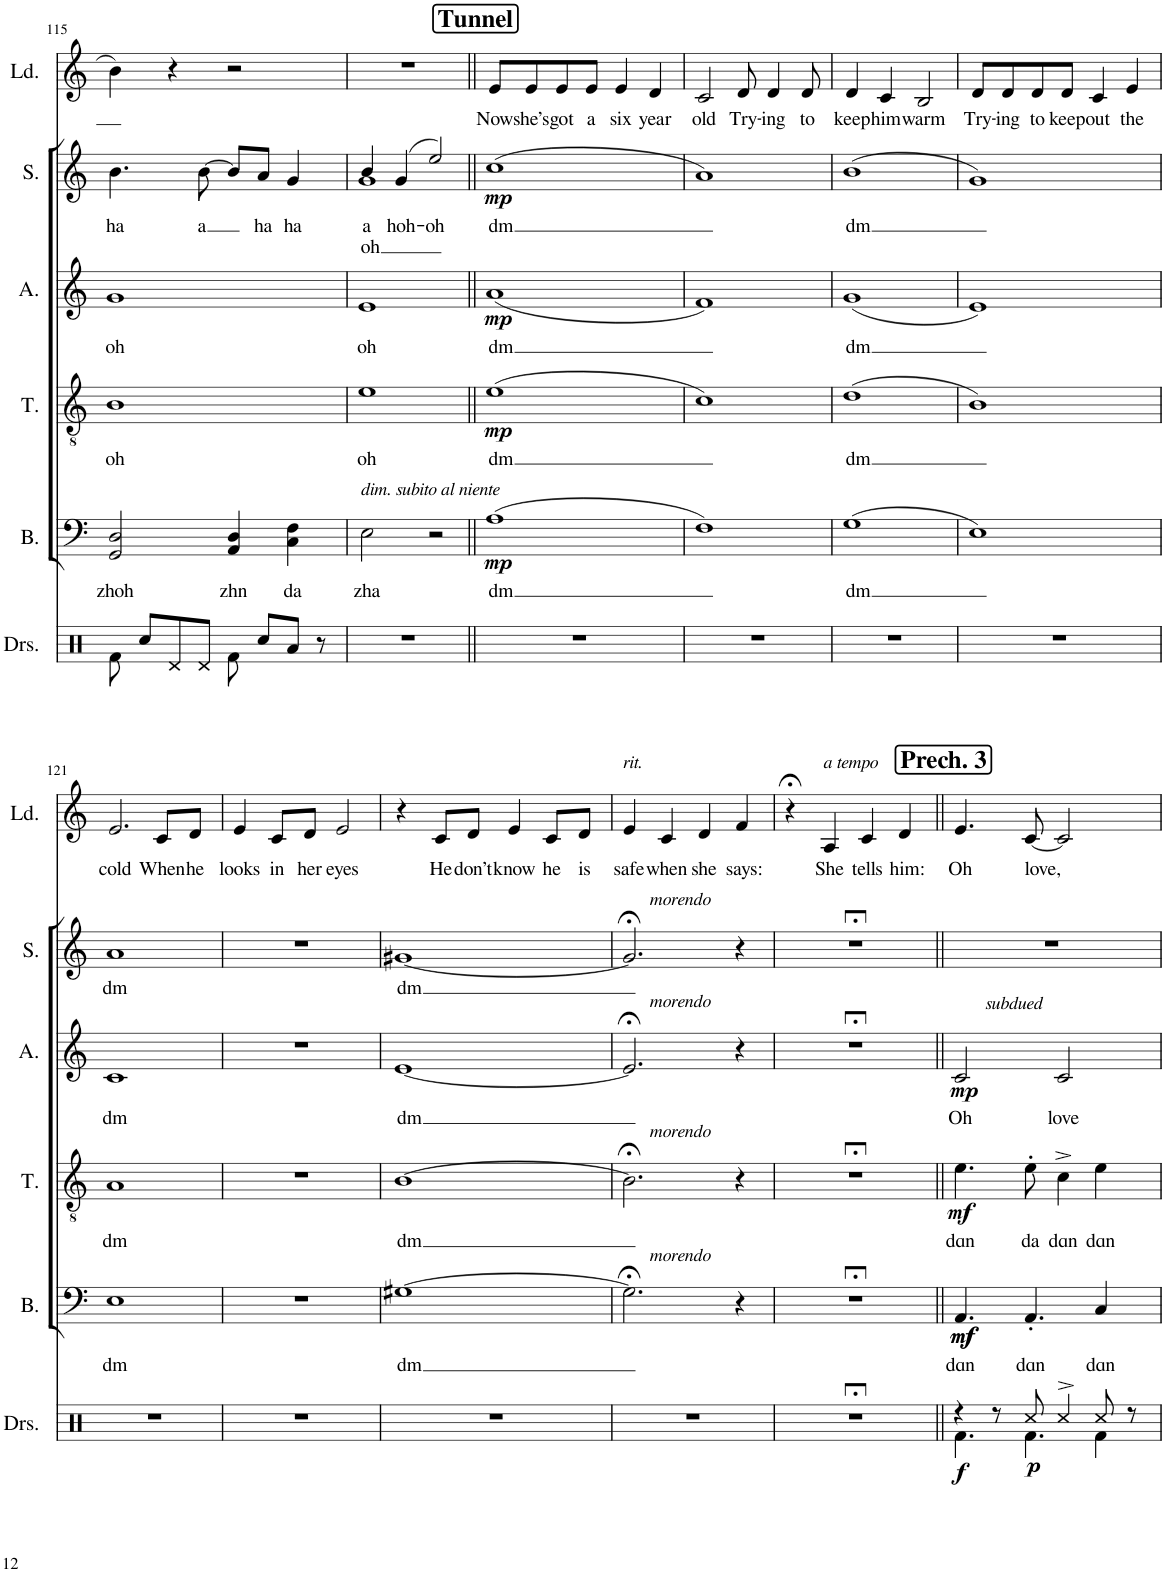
**kern	**dynam	**kern	**text	**dynam	**kern	**text	**dynam	**kern	**text	**dynam	**kern	**text	**text	**dynam	**kern	**text
*part6	*part6	*part5	*part5	*part5	*part4	*part4	*part4	*part3	*part3	*part3	*part2	*part2	*part2	*part2	*part1	*part1
*staff6	*staff6	*staff5	*staff5	*staff5	*staff4	*staff4	*staff4	*staff3	*staff3	*staff3	*staff2	*staff2	*staff2	*staff2	*staff1	*staff1
*I"Drumset	*	*I"Bass	*	*	*I"Tenor	*	*	*I"Alto	*	*	*I"Soprano	*	*	*	*I"Lead	*
*I'Drs.	*	*I'B.	*	*	*I'T.	*	*	*I'A.	*	*	*I'S.	*	*	*	*I'Ld.	*
!!LO:PB:g=z
*clefX	*	*clefF4	*	*	*clefGv2	*	*	*clefG2	*	*	*clefG2	*	*	*	*clefG2	*
*k[]	*	*k[]	*	*	*k[]	*	*	*k[]	*	*	*k[]	*	*	*	*k[]	*
*M2/2	*	*M2/2	*	*	*M2/2	*	*	*M2/2	*	*	*M2/2	*	*	*	*M2/2	*
*met(c|)	*	*met(c|)	*	*	*met(c|)	*	*	*met(c|)	*	*	*met(c|)	*	*	*	*met(c|)	*
=115	=115	=115	=115	=115	=115	=115	=115	=115	=115	=115	=115	=115	=115	=115	=115	=115
!	!	!	!LO:LY:b	!	!	!LO:LY:b	!	!	!LO:LY:b	!	!	!LO:LY:b	!	!	!	!
8Rf\	.	2GG/ 2D/	zhoh	.	1B	oh	.	1g	oh	.	4.b\	ha	.	.	4b\	.
8Rcc/L	.	.	.	.	.	.	.	.	.	.	.	.	.	.	.	.
8Rd/	.	.	.	.	.	.	.	.	.	.	.	.	.	.	4r	.
!	!	!	!	!	!	!	!	!	!	!	!	!LO:LY:b	!	!	!	!
8Rd/J	.	.	.	.	.	.	.	.	.	.	[8b\	a	.	.	.	.
!	!	!	!LO:LY:b	!	!	!	!	!	!	!	!	!	!	!	!	!
8Rf\	.	4AA/ 4D/	zhn	.	.	.	.	.	.	.	8b/L]	.	.	.	2r	.
!	!	!	!	!	!	!	!	!	!	!	!	!LO:LY:b	!	!	!	!
8Rcc/L	.	.	.	.	.	.	.	.	.	.	8a/J	ha	.	.	.	.
!	!	!	!LO:LY:b	!	!	!	!	!	!	!	!	!LO:LY:b	!	!	!	!
8Ra/J	.	4C\ 4F\	da	.	.	.	.	.	.	.	4g/	ha	.	.	.	.
8r	.	.	.	.	.	.	.	.	.	.	.	.	.	.	.	.
=116	=116	=116	=116	=116	=116	=116	=116	=116	=116	=116	=116	=116	=116	=116	=116	=116
!	!	!LO:TX:a:i:t=dim. subito al niente	!	!	!	!	!	!	!	!	!	!	!	!	!	!
!	!	!	!LO:LY:b	!	!	!LO:LY:b	!	!	!LO:LY:b	!	!	!LO:LY:b	!LO:LY:b	!	!	!
*	*	*	*	*	*	*	*	*	*	*	*^	*	*	*	*	*
1r	.	2E\	zha	.	1e	oh	.	1e	oh	.	4b/	1g	a	oh	.	1r	.
!	!	!	!	!	!	!	!	!	!	!	!	!	!LO:LY:b	!	!	!	!
.	.	.	.	.	.	.	.	.	.	.	(4g/	.	hoh-	.	.	.	.
!	!	!	!	!	!	!	!	!	!	!	!	!	!LO:LY:b	!	!	!	!
.	.	2r	.	.	.	.	.	.	.	.	2ee/)	.	-oh	.	.	.	.
*	*	*	*	*	*	*	*	*	*	*	*v	*v	*	*	*	*	*
!!LO:REH:place=s1:a:B:cj:fs=14:t=Tunnel
=117||	=117||	=117||	=117||	=117||	=117||	=117||	=117||	=117||	=117||	=117||	=117||	=117||	=117||	=117||	=117||	=117||
!	!	!	!LO:LY:b	!LO:DY:b	!	!LO:LY:b	!LO:DY:b	!	!LO:LY:b	!LO:DY:b	!	!LO:LY:b	!	!LO:DY:b	!	!LO:LY:b
1r	.	(1A	dm	mp	(1e	dm	mp	(1a	dm	mp	(1cc	dm	.	mp	8e/L	Now
!	!	!	!	!	!	!	!	!	!	!	!	!	!	!	!	!LO:LY:b
.	.	.	.	.	.	.	.	.	.	.	.	.	.	.	8e/	she’s
!	!	!	!	!	!	!	!	!	!	!	!	!	!	!	!	!LO:LY:b
.	.	.	.	.	.	.	.	.	.	.	.	.	.	.	8e/	got
!	!	!	!	!	!	!	!	!	!	!	!	!	!	!	!	!LO:LY:b
.	.	.	.	.	.	.	.	.	.	.	.	.	.	.	8e/J	a
!	!	!	!	!	!	!	!	!	!	!	!	!	!	!	!	!LO:LY:b
.	.	.	.	.	.	.	.	.	.	.	.	.	.	.	4e/	six
!	!	!	!	!	!	!	!	!	!	!	!	!	!	!	!	!LO:LY:b
.	.	.	.	.	.	.	.	.	.	.	.	.	.	.	4d/	year
=118	=118	=118	=118	=118	=118	=118	=118	=118	=118	=118	=118	=118	=118	=118	=118	=118
!	!	!	!	!	!	!	!	!	!	!	!	!	!	!	!	!LO:LY:b
1r	.	1F)	.	.	1c)	.	.	1f)	.	.	1a)	.	.	.	2c/	old
!	!	!	!	!	!	!	!	!	!	!	!	!	!	!	!	!LO:LY:b
.	.	.	.	.	.	.	.	.	.	.	.	.	.	.	8d/	Try-
!	!	!	!	!	!	!	!	!	!	!	!	!	!	!	!	!LO:LY:b
.	.	.	.	.	.	.	.	.	.	.	.	.	.	.	4d/	-ing
!	!	!	!	!	!	!	!	!	!	!	!	!	!	!	!	!LO:LY:b
.	.	.	.	.	.	.	.	.	.	.	.	.	.	.	8d/	to
=119	=119	=119	=119	=119	=119	=119	=119	=119	=119	=119	=119	=119	=119	=119	=119	=119
!	!	!	!LO:LY:b	!	!	!LO:LY:b	!	!	!LO:LY:b	!	!	!LO:LY:b	!	!	!	!LO:LY:b
1r	.	(1G	dm	.	(1d	dm	.	(1g	dm	.	(1b	dm	.	.	4d/	keep
!	!	!	!	!	!	!	!	!	!	!	!	!	!	!	!	!LO:LY:b
.	.	.	.	.	.	.	.	.	.	.	.	.	.	.	4c/	him
!	!	!	!	!	!	!	!	!	!	!	!	!	!	!	!	!LO:LY:b
.	.	.	.	.	.	.	.	.	.	.	.	.	.	.	2B/	warm
=120	=120	=120	=120	=120	=120	=120	=120	=120	=120	=120	=120	=120	=120	=120	=120	=120
!	!	!	!	!	!	!	!	!	!	!	!	!	!	!	!	!LO:LY:b
1r	.	1E)	.	.	1B)	.	.	1e)	.	.	1g)	.	.	.	8d/L	Try-
!	!	!	!	!	!	!	!	!	!	!	!	!	!	!	!	!LO:LY:b
.	.	.	.	.	.	.	.	.	.	.	.	.	.	.	8d/	-ing
!	!	!	!	!	!	!	!	!	!	!	!	!	!	!	!	!LO:LY:b
.	.	.	.	.	.	.	.	.	.	.	.	.	.	.	8d/	to
!	!	!	!	!	!	!	!	!	!	!	!	!	!	!	!	!LO:LY:b
.	.	.	.	.	.	.	.	.	.	.	.	.	.	.	8d/J	keep
!	!	!	!	!	!	!	!	!	!	!	!	!	!	!	!	!LO:LY:b
.	.	.	.	.	.	.	.	.	.	.	.	.	.	.	4c/	out
!	!	!	!	!	!	!	!	!	!	!	!	!	!	!	!	!LO:LY:b
.	.	.	.	.	.	.	.	.	.	.	.	.	.	.	4e/	the
!!LO:LB:g=z
=121	=121	=121	=121	=121	=121	=121	=121	=121	=121	=121	=121	=121	=121	=121	=121	=121
!	!	!	!LO:LY:b	!	!	!LO:LY:b	!	!	!LO:LY:b	!	!	!LO:LY:b	!	!	!	!LO:LY:b
1r	.	1E	dm	.	1A	dm	.	1c	dm	.	1a	dm	.	.	2.e/	cold
!	!	!	!	!	!	!	!	!	!	!	!	!	!	!	!	!LO:LY:b
.	.	.	.	.	.	.	.	.	.	.	.	.	.	.	8c/L	When
!	!	!	!	!	!	!	!	!	!	!	!	!	!	!	!	!LO:LY:b
.	.	.	.	.	.	.	.	.	.	.	.	.	.	.	8d/J	he
=122	=122	=122	=122	=122	=122	=122	=122	=122	=122	=122	=122	=122	=122	=122	=122	=122
!	!	!	!	!	!	!	!	!	!	!	!	!	!	!	!	!LO:LY:b
1r	.	1r	.	.	1r	.	.	1r	.	.	1r	.	.	.	4e/	looks
!	!	!	!	!	!	!	!	!	!	!	!	!	!	!	!	!LO:LY:b
.	.	.	.	.	.	.	.	.	.	.	.	.	.	.	8c/L	in
!	!	!	!	!	!	!	!	!	!	!	!	!	!	!	!	!LO:LY:b
.	.	.	.	.	.	.	.	.	.	.	.	.	.	.	8d/J	her
!	!	!	!	!	!	!	!	!	!	!	!	!	!	!	!	!LO:LY:b
.	.	.	.	.	.	.	.	.	.	.	.	.	.	.	2e/	eyes
=123	=123	=123	=123	=123	=123	=123	=123	=123	=123	=123	=123	=123	=123	=123	=123	=123
!	!	!	!LO:LY:b	!	!	!LO:LY:b	!	!	!LO:LY:b	!	!	!LO:LY:b	!	!	!	!
1r	.	[1G#X	dm	.	[1B	dm	.	[1e	dm	.	[1g#X	dm	.	.	4r	.
!	!	!	!	!	!	!	!	!	!	!	!	!	!	!	!	!LO:LY:b
.	.	.	.	.	.	.	.	.	.	.	.	.	.	.	8c/L	He
!	!	!	!	!	!	!	!	!	!	!	!	!	!	!	!	!LO:LY:b
.	.	.	.	.	.	.	.	.	.	.	.	.	.	.	8d/J	don’t
!	!	!	!	!	!	!	!	!	!	!	!	!	!	!	!	!LO:LY:b
.	.	.	.	.	.	.	.	.	.	.	.	.	.	.	4e/	know
!	!	!	!	!	!	!	!	!	!	!	!	!	!	!	!	!LO:LY:b
.	.	.	.	.	.	.	.	.	.	.	.	.	.	.	8c/L	he
!	!	!	!	!	!	!	!	!	!	!	!	!	!	!	!	!LO:LY:b
.	.	.	.	.	.	.	.	.	.	.	.	.	.	.	8d/J	is
=124	=124	=124	=124	=124	=124	=124	=124	=124	=124	=124	=124	=124	=124	=124	=124	=124
!	!	!	!	!	!	!	!	!	!	!	!	!	!	!	!LO:TX:a:i:t=rit.	!
!	!	!	!	!	!	!	!	!	!	!	!LO:TX:a:i:t=morendo	!	!	!	!	!
!	!	!	!	!	!	!	!	!LO:TX:a:i:t=morendo	!	!	!	!	!	!	!	!
!	!	!	!	!	!LO:TX:a:i:t=morendo	!	!	!	!	!	!	!	!	!	!	!
!	!	!LO:TX:a:i:t=morendo	!	!	!	!	!	!	!	!	!	!	!	!	!	!
!	!	!	!	!	!	!	!	!	!	!	!	!	!	!	!	!LO:LY:b
1r	.	2.G#;<\]	.	.	2.B;<\]	.	.	2.e;</]	.	.	2.g#;</]	.	.	.	4e/	safe
!	!	!	!	!	!	!	!	!	!	!	!	!	!	!	!	!LO:LY:b
.	.	.	.	.	.	.	.	.	.	.	.	.	.	.	4c/	when
!	!	!	!	!	!	!	!	!	!	!	!	!	!	!	!	!LO:LY:b
.	.	.	.	.	.	.	.	.	.	.	.	.	.	.	4d/	she
!	!	!	!	!	!	!	!	!	!	!	!	!	!	!	!	!LO:LY:b
.	.	4r	.	.	4r	.	.	4r	.	.	4r	.	.	.	4f/	says:
=125	=125	=125	=125	=125	=125	=125	=125	=125	=125	=125	=125	=125	=125	=125	=125	=125
1r;<	.	1r;<	.	.	1r;<	.	.	1r;<	.	.	1r;<	.	.	.	4r;<	.
!	!	!	!	!	!	!	!	!	!	!	!	!	!	!	!LO:TX:a:i:t=a tempo	!
!	!	!	!	!	!	!	!	!	!	!	!	!	!	!	!	!LO:LY:b
.	.	.	.	.	.	.	.	.	.	.	.	.	.	.	4A/	She
!	!	!	!	!	!	!	!	!	!	!	!	!	!	!	!	!LO:LY:b
.	.	.	.	.	.	.	.	.	.	.	.	.	.	.	4c/	tells
!	!	!	!	!	!	!	!	!	!	!	!	!	!	!	!	!LO:LY:b
.	.	.	.	.	.	.	.	.	.	.	.	.	.	.	4d/	him:
!!LO:REH:place=s1:a:B:cj:fs=14:t=Prech. 3
=126||	=126||	=126||	=126||	=126||	=126||	=126||	=126||	=126||	=126||	=126||	=126||	=126||	=126||	=126||	=126||	=126||
*^	*	*	*	*	*	*	*	*	*	*	*	*	*	*	*	*
!	!	!	!	!	!	!	!	!	!LO:TX:a:i:t=subdued	!	!	!	!	!	!	!	!
!	!	!LO:DY:b	!	!LO:LY:b	!LO:DY:b	!	!LO:LY:b	!	!	!LO:LY:b	!	!	!	!	!	!	!LO:LY:b
!	!	!	!	!	!LO:DY:n=1:b	!	!	!LO:DY:b	!	!	!LO:DY:b	!	!	!	!	!	!
4r	4.Rf\	f	4.AA/	dɑn	mf mf	4.e\	dɑn	mf	2c/	Oh	mp	1r	.	.	.	4.e/	Oh
8r	.	.	.	.	.	.	.	.	.	.	.	.	.	.	.	.	.
!	!	!LO:DY:b	!	!LO:LY:b	!	!	!LO:LY:b	!	!	!	!	!	!	!	!	!	!LO:LY:b
8Rcc/	4.Rf\	p	4.AA'/	dɑn	.	8e'\	da	.	.	.	.	.	.	.	.	[8c/	love,
!	!	!	!	!	!	!	!LO:LY:b	!	!	!LO:LY:b	!	!	!	!	!	!	!
4Rcc^/	.	.	.	.	.	4c^\	dɑn	.	2c/	love	.	.	.	.	.	2c/]	.
!	!	!	!	!LO:LY:b	!	!	!LO:LY:b	!	!	!	!	!	!	!	!	!	!
8Rcc/	4Rf\	.	4C/	dɑn	.	4e\	dɑn	.	.	.	.	.	.	.	.	.	.
8r	.	.	.	.	.	.	.	.	.	.	.	.	.	.	.	.	.
*v	*v	*	*	*	*	*	*	*	*	*	*	*	*	*	*	*	*
=	=	=	=	=	=	=	=	=	=	=	=	=	=	=	=	=
*-	*-	*-	*-	*-	*-	*-	*-	*-	*-	*-	*-	*-	*-	*-	*-	*-
